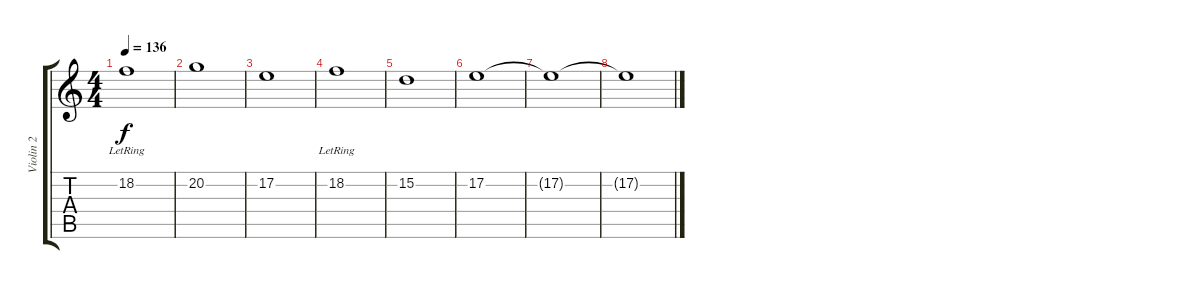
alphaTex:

\track ("Violin 2" "Violin 2") {instrument violin}
\staff {score tabs}
\tuning (E4 B3 G3 D3 A2 E2) {hide}
\ts (4 4)
\tempo 136
\clef g2
\ks c
18.2{lr}.1{dy f} |
20.2.1 |
17.2.1 |
18.2{lr}.1 |
15.2.1 |
17.2.1 |
17.2{t}.1{volume 4} |
17.2{t}.1
